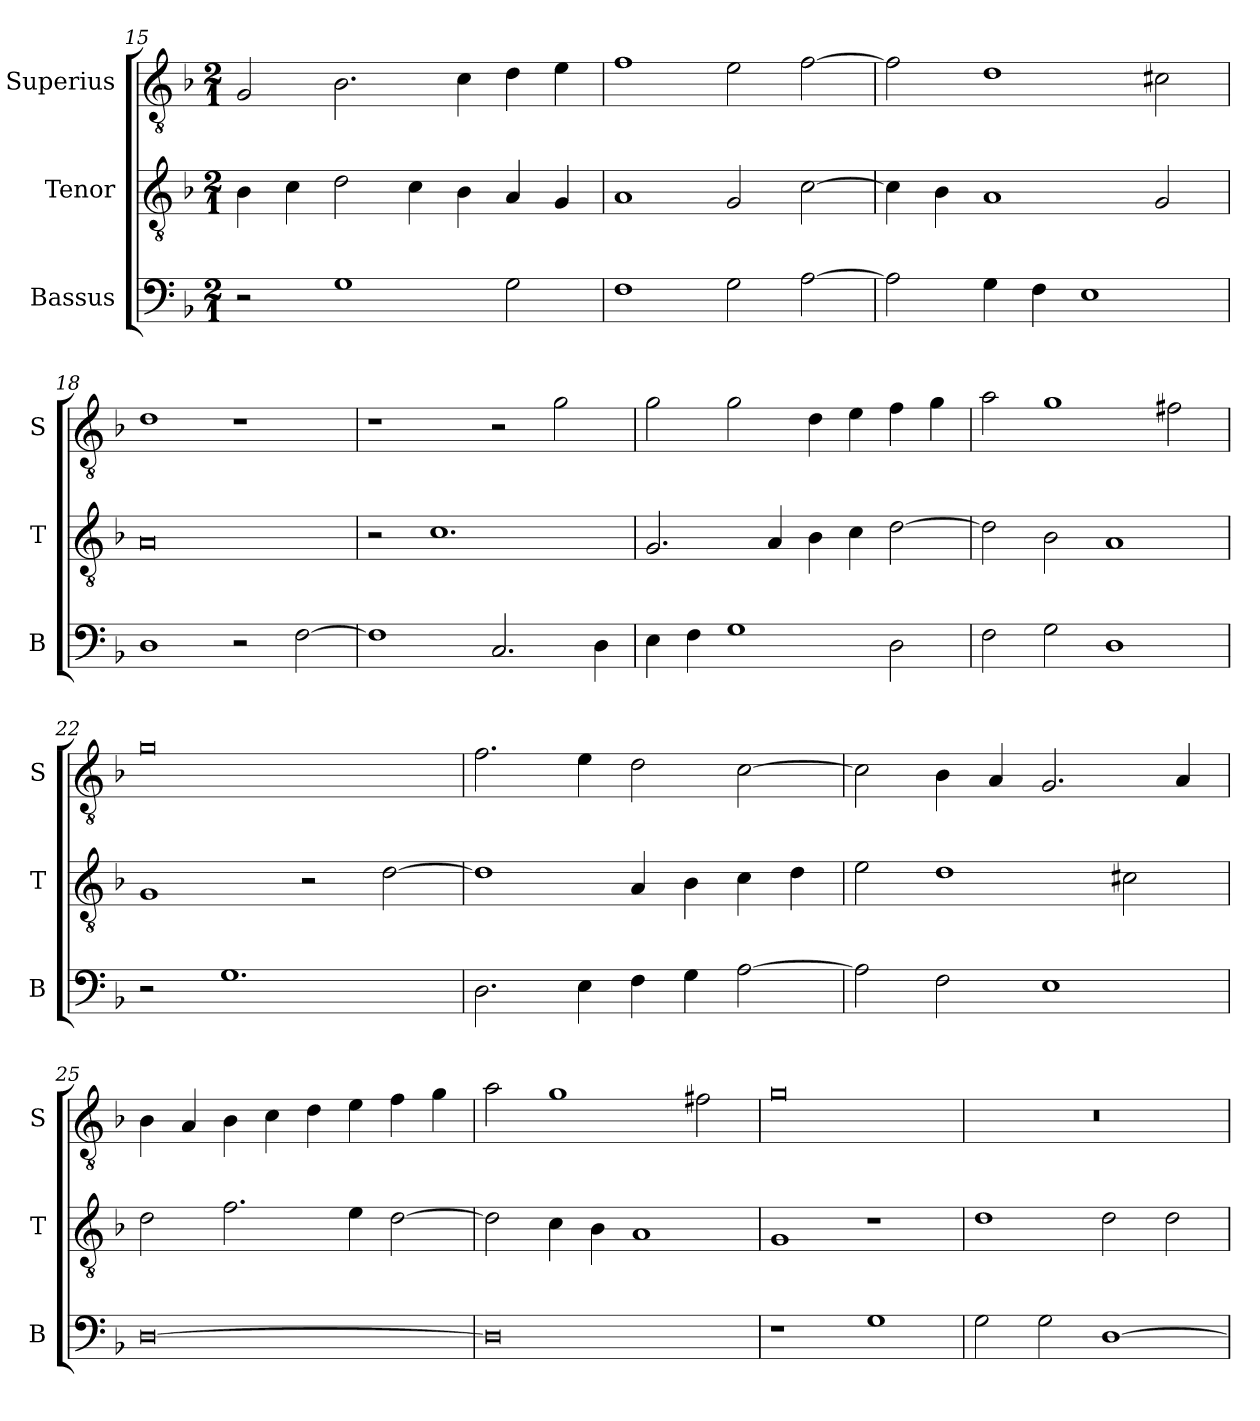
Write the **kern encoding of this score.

**kern	**kern	**kern
*part3	*part2	*part1
*staff3	*staff2	*staff1
*I"Bassus	*I"Tenor	*I"Superius
*I'B	*I'T	*I'S
*clefF4	*clefGv2	*clefGv2
*k[b-]	*k[b-]	*k[b-]
*F:	*F:	*F:
*M2/1	*M2/1	*M2/1
=15	=15	=15
2r	4B-	2G
.	4c	.
1G	2d	2.B-
.	4c	.
.	4B-	4c
2G	4A	4d
.	4G	4e
=16	=16	=16
1F	1A	1f
2G	2G	2e
[2A	[2c	[2f
=17	=17	=17
2A]	4c]	2f]
.	4B-	.
4G	1A	1d
4F	.	.
1E	.	.
.	2G	2c#X
=18	=18	=18
1D	0A	1d
2r	.	1r
[2F	.	.
=19	=19	=19
1F]	2r	1r
.	1.c	.
2.C	.	2r
.	.	2g
4D	.	.
=20	=20	=20
4E	2.G	2g
4F	.	.
1G	.	2g
.	4A	.
.	4B-	4d
.	4c	4e
2D	[2d	4f
.	.	4g
=21	=21	=21
2F	2d]	2a
2G	2B-	1g
1D	1A	.
.	.	2f#X
=22	=22	=22
2r	1G	0g
1.G	.	.
.	2r	.
.	[2d	.
=23	=23	=23
2.D	1d]	2.f
4E	.	4e
4F	4A	2d
4G	4B-	.
[2A	4c	[2c
.	4d	.
=24	=24	=24
2A]	2e	2c]
2F	1d	4B-
.	.	4A
1E	.	2.G
.	2c#X	.
.	.	4A
=25	=25	=25
[0D	2d	4B-
.	.	4A
.	2.f	4B-
.	.	4c
.	.	4d
.	4e	4e
.	[2d	4f
.	.	4g
=26	=26	=26
0D]	2d]	2a
.	4c	1g
.	4B-	.
.	1A	.
.	.	2f#X
=27	=27	=27
1r	1G	0g
1G	1r	.
=28	=28	=28
2G	1d	0r
2G	.	.
[1D	2d	.
.	2d	.
=	=	=
*-	*-	*-
